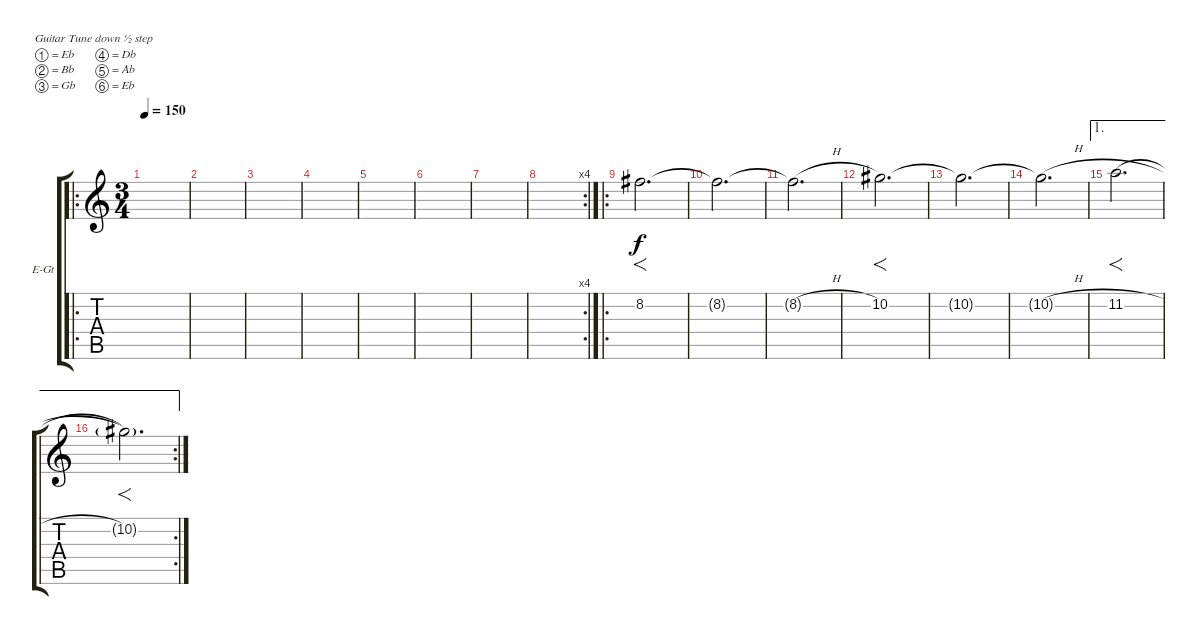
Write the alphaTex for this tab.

\defaultSystemsLayout 4
\bracketExtendMode groupsimilarinstruments
\firstSystemTrackNameOrientation horizontal
\otherSystemsTrackNameOrientation horizontal
\track ("Myles distorition" "E-Gt") {instrument distortionguitar}
\staff {score tabs}
\tuning (Eb4 Bb3 Gb3 Db3 Ab2 Eb2)
\ro
\ts (3 4)
\tempo 150
\clef g2
\scale
0.509881
\ks c
|
\scale
0.245059 |
\scale
0.245059 |
\scale
0.333333 |
\scale
0.333333 |
\scale
0.333333 |
\scale
0.303922 |
\rc 4
\scale
0.333333 |
\ro
\scale
0.362745 8.2.2{f d} |
\scale
0.333333 8.2{t}.2{d} |
\scale
0.333333 8.2{h t}.2{d} |
\scale
0.333333 10.2.2{f d} |
\scale
0.333333 10.2{t}.2{d} |
\scale
0.333333 10.2{h t}.2{d} |
\ae 1
\scale
0.333333 11.2{h}.2{f d legatoorigin} |
\ae 1
\rc 2
\scale
0.354167 10.2{g}.2{f d}
